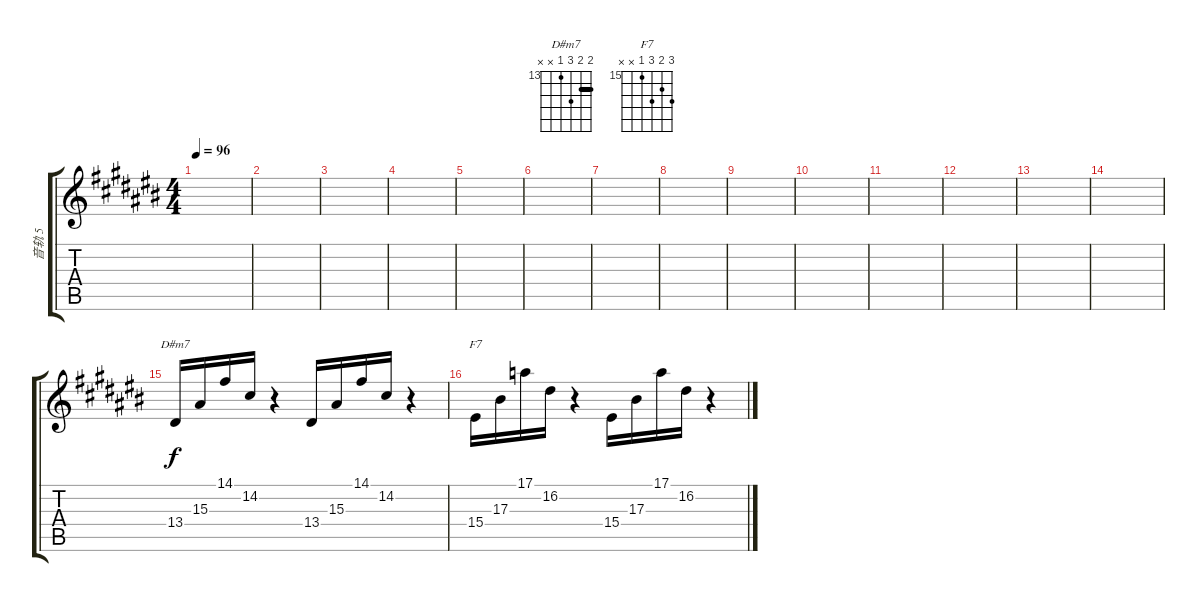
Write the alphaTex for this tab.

\track ("音轨 5" "音轨 5") {instrument clavinet}
\staff {score tabs}
\tuning (E4 B3 G3 D3 A2 E2) {hide}
\chord ("D#m7" 14 14 15 13 x x) {firstfret 13 barre 14}
\chord ("F7" 17 16 17 15 x x) {firstfret 15}
\ts (4 4)
\tempo 96
\clef g2
\ks c#
|
|
|
|
|
|
|
|
|
|
|
|
|
|
13.4.16{ch "D#m7"} 15.3.16 14.1.16 14.2.16 r.4 13.4.16 15.3.16 14.1.16 14.2.16 r.4 |
15.4.16{ch "F7"} 17.3.16 17.1.16 16.2.16 r.4 15.4.16 17.3.16 17.1.16 16.2.16 r.4
